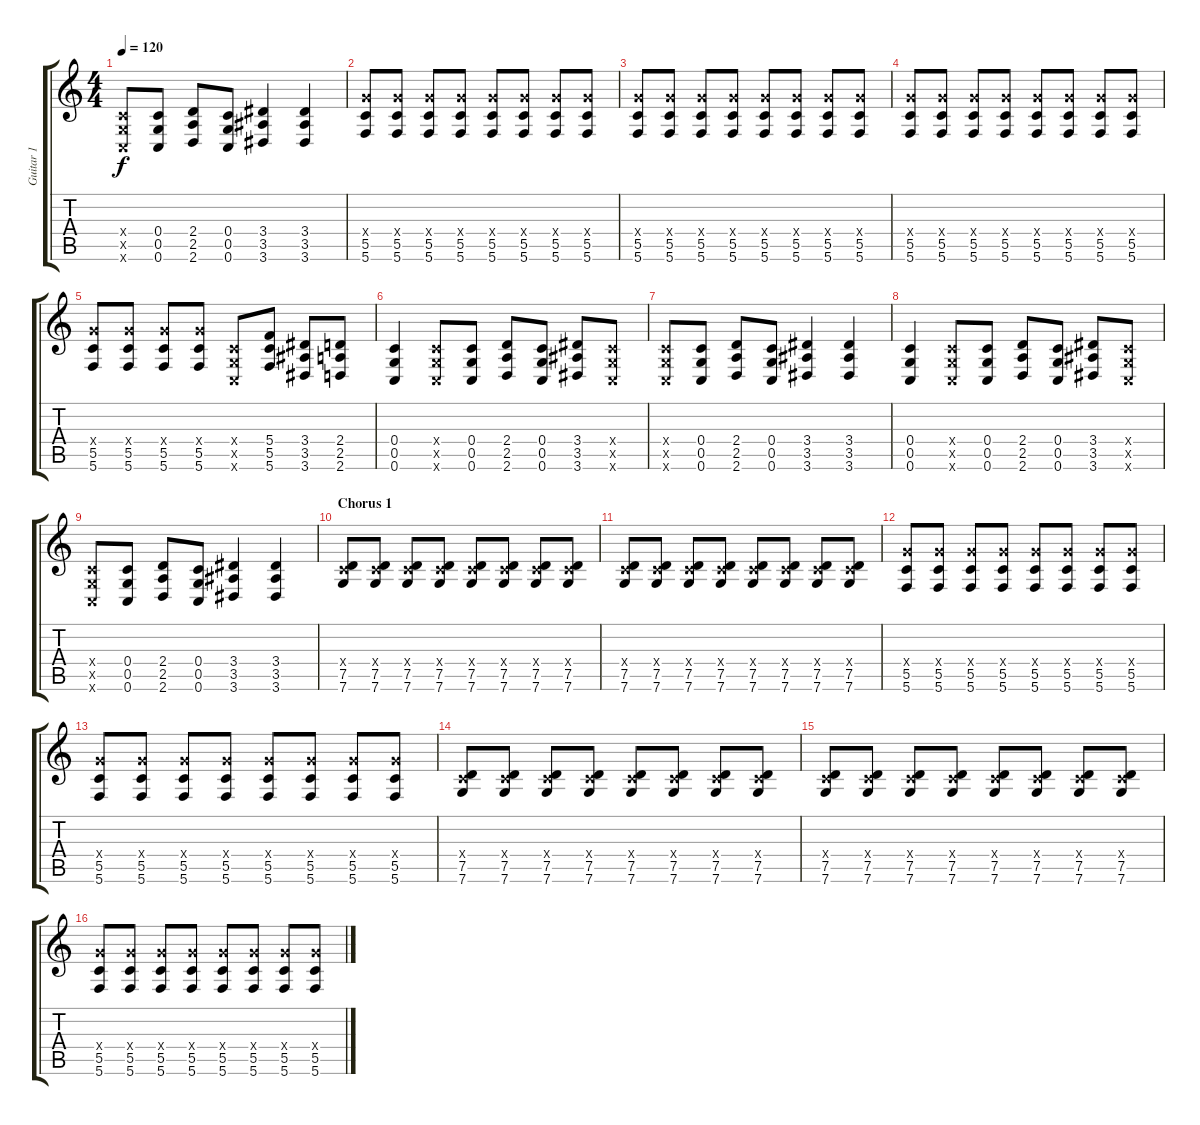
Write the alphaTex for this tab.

\track ("Guitar 1" "Guitar 1") {instrument distortionguitar}
\staff {score tabs}
\tuning (D4 A3 F3 C3 G2 C2) {hide}
\ts (4 4)
\tempo 120
\clef g2
\ks c
(0.4{x} 0.5{x} 0.6{x}).8{dy f} (0.4 0.5 0.6).8 (2.4 2.5 2.6).8 (0.4 0.5 0.6).8 (3.4 3.5 3.6).4 (3.4 3.5 3.6).4 |
(7.4{x} 5.5 5.6).8 (7.4{x} 5.5 5.6).8 (7.4{x} 5.5 5.6).8 (7.4{x} 5.5 5.6).8 (7.4{x} 5.5 5.6).8 (7.4{x} 5.5 5.6).8 (7.4{x} 5.5 5.6).8 (7.4{x} 5.5 5.6).8 |
(7.4{x} 5.5 5.6).8 (7.4{x} 5.5 5.6).8 (7.4{x} 5.5 5.6).8 (7.4{x} 5.5 5.6).8 (7.4{x} 5.5 5.6).8 (7.4{x} 5.5 5.6).8 (7.4{x} 5.5 5.6).8 (7.4{x} 5.5 5.6).8 |
(7.4{x} 5.5 5.6).8 (7.4{x} 5.5 5.6).8 (7.4{x} 5.5 5.6).8 (7.4{x} 5.5 5.6).8 (7.4{x} 5.5 5.6).8 (7.4{x} 5.5 5.6).8 (7.4{x} 5.5 5.6).8 (7.4{x} 5.5 5.6).8 |
(7.4{x} 5.5 5.6).8 (7.4{x} 5.5 5.6).8 (7.4{x} 5.5 5.6).8 (7.4{x} 5.5 5.6).8 (0.4{x} 0.5{x} 0.6{x}).8 (5.4 5.5 5.6).8 (3.4 3.5 3.6).8 (2.4 2.5 2.6).8 |
(0.4 0.5 0.6).4 (0.4{x} 0.5{x} 0.6{x}).8 (0.4 0.5 0.6).8 (2.4 2.5 2.6).8 (0.4 0.5 0.6).8 (3.4 3.5 3.6).8 (0.4{x} 0.5{x} 0.6{x}).8 |
(0.4{x} 0.5{x} 0.6{x}).8 (0.4 0.5 0.6).8 (2.4 2.5 2.6).8 (0.4 0.5 0.6).8 (3.4 3.5 3.6).4 (3.4 3.5 3.6).4 |
(0.4 0.5 0.6).4 (0.4{x} 0.5{x} 0.6{x}).8 (0.4 0.5 0.6).8 (2.4 2.5 2.6).8 (0.4 0.5 0.6).8 (3.4 3.5 3.6).8 (0.4{x} 0.5{x} 0.6{x}).8 |
(0.4{x} 0.5{x} 0.6{x}).8 (0.4 0.5 0.6).8 (2.4 2.5 2.6).8 (0.4 0.5 0.6).8 (3.4 3.5 3.6).4 (3.4 3.5 3.6).4 |
\section ("" "Chorus 1")
(0.4{x} 7.5 7.6).8 (0.4{x} 7.5 7.6).8 (0.4{x} 7.5 7.6).8 (0.4{x} 7.5 7.6).8 (0.4{x} 7.5 7.6).8 (0.4{x} 7.5 7.6).8 (0.4{x} 7.5 7.6).8 (0.4{x} 7.5 7.6).8 |
(0.4{x} 7.5 7.6).8 (0.4{x} 7.5 7.6).8 (0.4{x} 7.5 7.6).8 (0.4{x} 7.5 7.6).8 (0.4{x} 7.5 7.6).8 (0.4{x} 7.5 7.6).8 (0.4{x} 7.5 7.6).8 (0.4{x} 7.5 7.6).8 |
(7.4{x} 5.5 5.6).8 (7.4{x} 5.5 5.6).8 (7.4{x} 5.5 5.6).8 (7.4{x} 5.5 5.6).8 (7.4{x} 5.5 5.6).8 (7.4{x} 5.5 5.6).8 (7.4{x} 5.5 5.6).8 (7.4{x} 5.5 5.6).8 |
(7.4{x} 5.5 5.6).8 (7.4{x} 5.5 5.6).8 (7.4{x} 5.5 5.6).8 (7.4{x} 5.5 5.6).8 (7.4{x} 5.5 5.6).8 (7.4{x} 5.5 5.6).8 (7.4{x} 5.5 5.6).8 (7.4{x} 5.5 5.6).8 |
(0.4{x} 7.5 7.6).8 (0.4{x} 7.5 7.6).8 (0.4{x} 7.5 7.6).8 (0.4{x} 7.5 7.6).8 (0.4{x} 7.5 7.6).8 (0.4{x} 7.5 7.6).8 (0.4{x} 7.5 7.6).8 (0.4{x} 7.5 7.6).8 |
(0.4{x} 7.5 7.6).8 (0.4{x} 7.5 7.6).8 (0.4{x} 7.5 7.6).8 (0.4{x} 7.5 7.6).8 (0.4{x} 7.5 7.6).8 (0.4{x} 7.5 7.6).8 (0.4{x} 7.5 7.6).8 (0.4{x} 7.5 7.6).8 |
(7.4{x} 5.5 5.6).8 (7.4{x} 5.5 5.6).8 (7.4{x} 5.5 5.6).8 (7.4{x} 5.5 5.6).8 (7.4{x} 5.5 5.6).8 (7.4{x} 5.5 5.6).8 (7.4{x} 5.5 5.6).8 (7.4{x} 5.5 5.6).8
